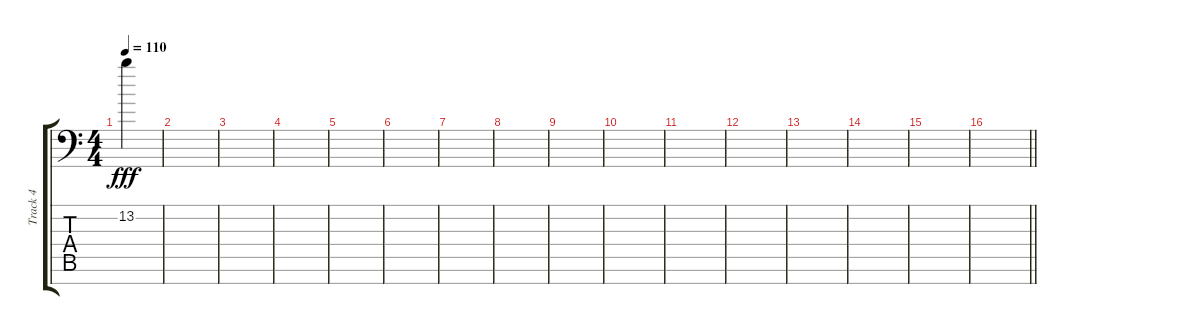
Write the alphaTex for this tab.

\track ("Track 4" "Track 4") {instrument overdrivenguitar}
\staff {score tabs}
\tuning (Eb4 Bb3 Gb3 Db3 Ab2 Eb2 Ab1) {hide}
\ts (4 4)
\tempo 110
\clef f4
\ks c
13.2{t}.4{dy fff} |
|
|
|
|
|
|
|
|
|
|
|
|
|
|
\barLineRight lightlight
